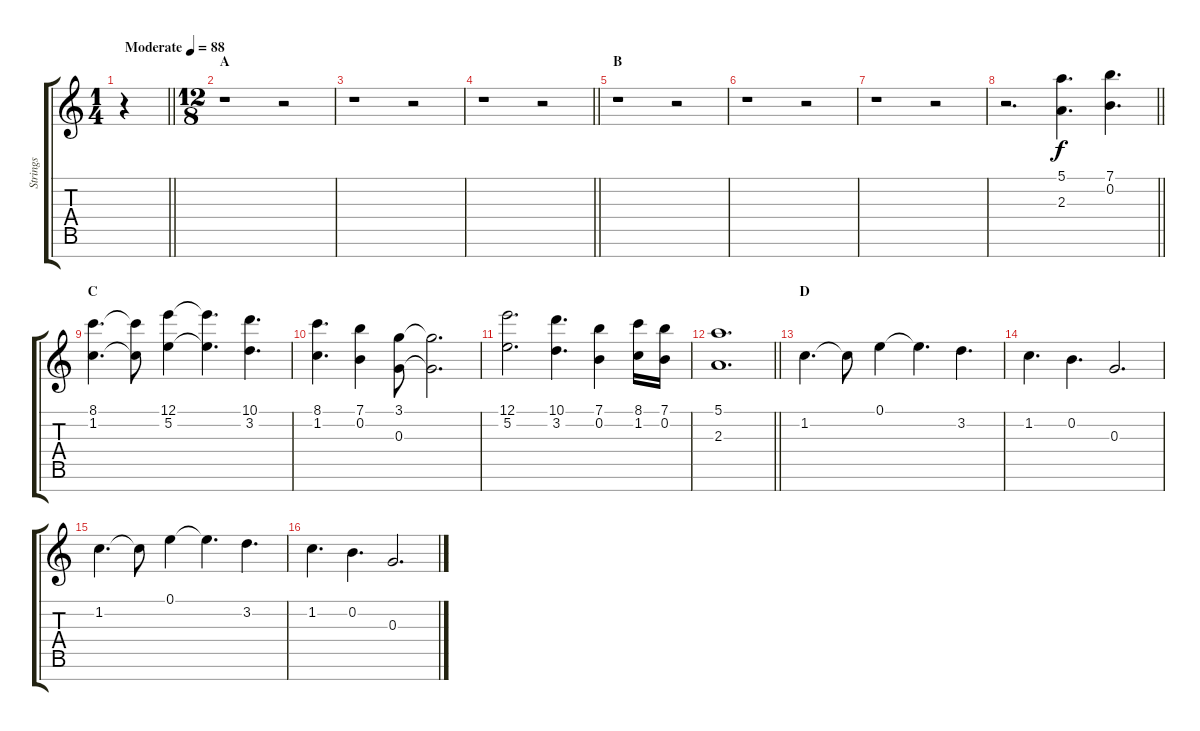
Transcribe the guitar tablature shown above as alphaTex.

\track ("Strings" "Strings") {instrument stringensemble1}
\staff {score tabs}
\tuning (E5 B4 G4 D4 A3 E3 B2) {hide}
\ts (1 4)
\tempo (88 "Moderate")
\clef g2
\barLineRight lightlight
\ks c
r.4{dy f instrument stringensemble1} |
\ts (12 8)
\section ("" "A")
r.1 r.2 |
r.1 r.2 |
\barLineRight lightlight
r.1 r.2 |
\section ("" "B")
r.1 r.2 |
r.1 r.2 |
r.1 r.2 |
\barLineRight lightlight
r.2{d} (5.1 2.3).4{d} (7.1 0.2).4{d} |
\section ("" "C")
(8.1 1.2).4{d} (8.1{t} 1.2{t}).8 (12.1 5.2).4 (12.1{t} 5.2{t}).4{d} (10.1 3.2).4{d} |
(8.1 1.2).4{d} (7.1 0.2).4 (3.1 0.3).8 (3.1{t} 0.3{t}).2{d} |
(12.1 5.2).2{d} (10.1 3.2).4{d} (7.1 0.2).4 (8.1 1.2).16 (7.1 0.2).16 |
\barLineRight lightlight
(5.1 2.3).1{d} |
\section ("" "D")
1.2.4{d} 1.2{t}.8 0.1.4 0.1{t}.4{d} 3.2.4{d} |
1.2.4{d} 0.2.4{d} 0.3.2{d} |
1.2.4{d} 1.2{t}.8 0.1.4 0.1{t}.4{d} 3.2.4{d} |
1.2.4{d} 0.2.4{d} 0.3.2{d}
